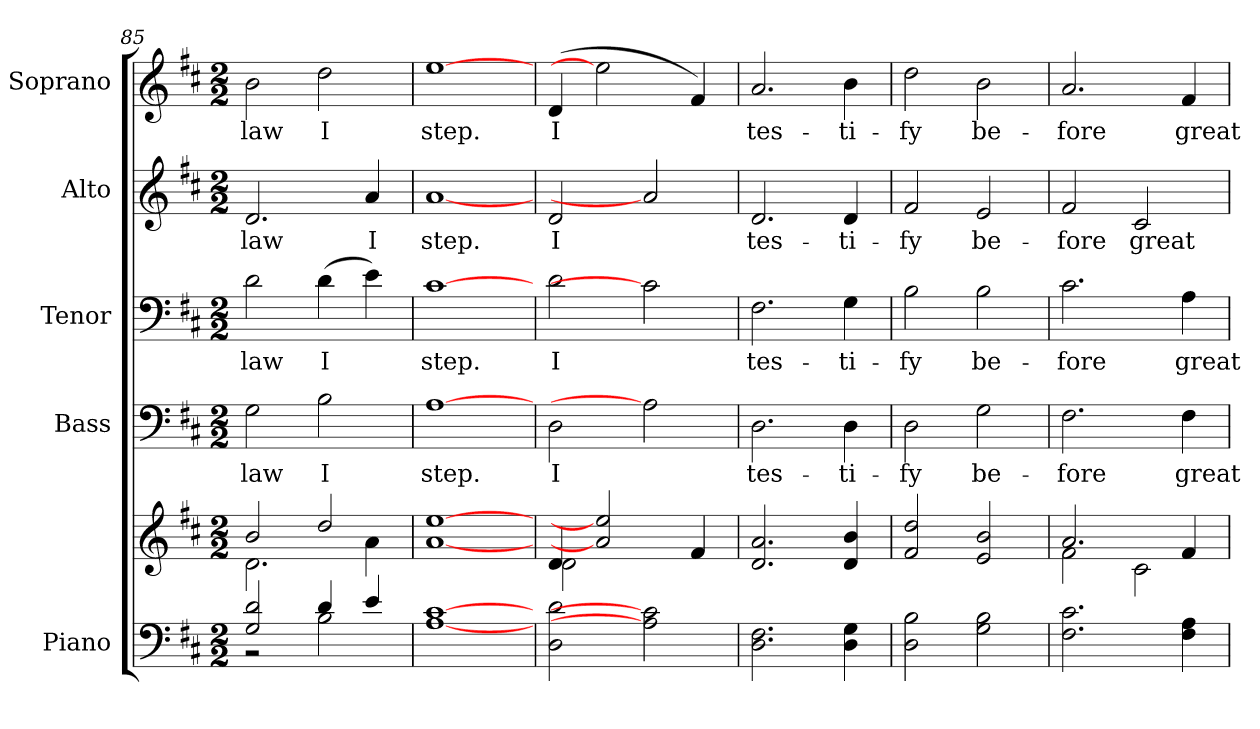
**kern	**kern	**kern	**text	**kern	**text	**kern	**text	**kern	**text
*part5	*part5	*part4	*part4	*part3	*part3	*part2	*part2	*part1	*part1
*staff6	*staff5	*staff4	*staff4	*staff3	*staff3	*staff2	*staff2	*staff1	*staff1
*I"Piano	*	*I"Bass	*	*I"Tenor	*	*I"Alto	*	*I"Soprano	*
*I'Pno.	*	*I'B.	*	*I'T.	*	*I'A.	*	*I'S.	*
*clefF4	*clefG2	*clefF4	*	*clefF4	*	*clefG2	*	*clefG2	*
*k[f#c#]	*k[f#c#]	*k[f#c#]	*	*k[f#c#]	*	*k[f#c#]	*	*k[f#c#]	*
*D:	*D:	*D:	*	*D:	*	*D:	*	*D:	*
*M2/2	*M2/2	*M2/2	*	*M2/2	*	*M2/2	*	*M2/2	*
=85	=85	=85	=85	=85	=85	=85	=85	=85	=85
*^	*^	*	*	*	*	*	*	*	*
!	!	!	!	!	!LO:LY:b:color=#000000	!	!	!	!	!	!
!	!	!	!	!	!	!	!LO:LY:b:color=#000000	!	!	!	!
!	!	!	!	!	!	!	!	!	!LO:LY:b:color=#000000	!	!
!	!	!	!	!	!	!	!	!	!	!	!LO:LY:b:color=#000000
2Gi/ 2di	2r	2bi/	2.di\	2Gi\	law	2di\	law	2.di/	law	2bi\	law
!	!	!	!	!	!LO:LY:b:color=#000000	!	!	!	!	!	!
!	!	!	!	!	!	!	!LO:LY:b:color=#000000	!	!	!	!
!	!	!	!	!	!	!	!	!	!	!	!LO:LY:b:color=#000000
4di/	2Bi\	2ddi/	.	2Bi\	I	(4di\	I	.	.	2ddi\	I
!	!	!	!	!	!	!	!	!	!LO:LY:b:color=#000000	!	!
4ei/	.	.	4ai\	.	.	4ei\)	.	4ai/	I	.	.
*v	*v	*	*	*	*	*	*	*	*	*	*
*	*v	*v	*	*	*	*	*	*	*	*
=86	=86	=86	=86	=86	=86	=86	=86	=86	=86
*	*^	*	*	*	*	*	*	*	*
!	!	!	!	!LO:LY:b:color=#000000	!	!	!	!	!	!
*	*v	*v	*	*	*	*	*	*	*	*
*	*^	*	*	*	*	*	*	*	*
!	!	!	!	!	!	!LO:LY:b:color=#000000	!	!	!	!
*	*v	*v	*	*	*	*	*	*	*	*
*	*^	*	*	*	*	*	*	*	*
!	!	!	!	!	!	!	!	!LO:LY:b:color=#000000	!	!
*	*v	*v	*	*	*	*	*	*	*	*
*	*^	*	*	*	*	*	*	*	*
!	!	!	!	!	!	!	!	!	!	!LO:LY:b:color=#000000
*	*v	*v	*	*	*	*	*	*	*	*
[1Ai [1c#i	[1ai [1eei	[1Ai	step.	[1c#i	step.	[1ai	step.	[1eei	step.
=87	=87	=87	=87	=87	=87	=87	=87	=87	=87
*	*^	*	*	*	*	*	*	*	*
!	!	!	!	!LO:LY:b:color=#000000	!	!	!	!	!	!
!	!	!	!	!	!	!LO:LY:b:color=#000000	!	!	!	!
!	!	!	!	!	!	!	!	!LO:LY:b:color=#000000	!	!
!	!	!	!	!	!	!	!	!	!	!LO:LY:b:color=#000000
2Di\ 2di	4di/	2di\	2Di\	I	2di\	I	2di/	I	(4di/	I
.	2ai] 2eei]	.	.	.	.	.	.	.	2eei]	.
2Ai] 2c#i]	.	2ryy	2Ai]	.	2c#i]	.	2ai]	.	.	.
.	4f#i/	.	.	.	.	.	.	.	4f#i/)	.
*	*v	*v	*	*	*	*	*	*	*	*
=88	=88	=88	=88	=88	=88	=88	=88	=88	=88
!	!	!	!LO:LY:b:color=#000000	!	!	!	!	!	!
!	!	!	!	!	!LO:LY:b:color=#000000	!	!	!	!
!	!	!	!	!	!	!	!LO:LY:b:color=#000000	!	!
!	!	!	!	!	!	!	!	!	!LO:LY:b:color=#000000
2.Di\ 2.F#i	2.di/ 2.ai	2.Di\	tes-	2.F#i\	tes-	2.di/	tes-	2.ai/	tes-
!	!	!	!LO:LY:b:color=#000000	!	!	!	!	!	!
!	!	!	!	!	!LO:LY:b:color=#000000	!	!	!	!
!	!	!	!	!	!	!	!LO:LY:b:color=#000000	!	!
!	!	!	!	!	!	!	!	!	!LO:LY:b:color=#000000
4Di\ 4Gi	4di/ 4bi	4Di\	-ti-	4Gi\	-ti-	4di/	-ti-	4bi\	-ti-
=89	=89	=89	=89	=89	=89	=89	=89	=89	=89
!	!	!	!LO:LY:b:color=#000000	!	!	!	!	!	!
!	!	!	!	!	!LO:LY:b:color=#000000	!	!	!	!
!	!	!	!	!	!	!	!LO:LY:b:color=#000000	!	!
!	!	!	!	!	!	!	!	!	!LO:LY:b:color=#000000
2Di\ 2Bi	2f#i/ 2ddi	2Di\	-fy	2Bi\	-fy	2f#i/	-fy	2ddi\	-fy
!	!	!	!LO:LY:b:color=#000000	!	!	!	!	!	!
!	!	!	!	!	!LO:LY:b:color=#000000	!	!	!	!
!	!	!	!	!	!	!	!LO:LY:b:color=#000000	!	!
!	!	!	!	!	!	!	!	!	!LO:LY:b:color=#000000
2Gi\ 2Bi	2ei/ 2bi	2Gi\	be-	2Bi\	be-	2ei/	be-	2bi\	be-
!!LO:PB:g=z
=90	=90	=90	=90	=90	=90	=90	=90	=90	=90
*	*^	*	*	*	*	*	*	*	*
!	!	!	!	!LO:LY:b:color=#000000	!	!	!	!	!	!
!	!	!	!	!	!	!LO:LY:b:color=#000000	!	!	!	!
!	!	!	!	!	!	!	!	!LO:LY:b:color=#000000	!	!
!	!	!	!	!	!	!	!	!	!	!LO:LY:b:color=#000000
2.F#i\ 2.c#i	2.ai/	2f#i\	2.F#i\	-fore	2.c#i\	-fore	2f#i/	-fore	2.ai/	-fore
!	!	!	!	!	!	!	!	!LO:LY:b:color=#000000	!	!
.	.	2c#i\	.	.	.	.	2c#i/	great	.	.
!	!	!	!	!LO:LY:b:color=#000000	!	!	!	!	!	!
!	!	!	!	!	!	!LO:LY:b:color=#000000	!	!	!	!
!	!	!	!	!	!	!	!	!	!	!LO:LY:b:color=#000000
4F#i\ 4Ai	4f#i/	.	4F#i\	great	4Ai\	great	.	.	4f#i/	great
*	*v	*v	*	*	*	*	*	*	*	*
=	=	=	=	=	=	=	=	=	=
*-	*-	*-	*-	*-	*-	*-	*-	*-	*-
